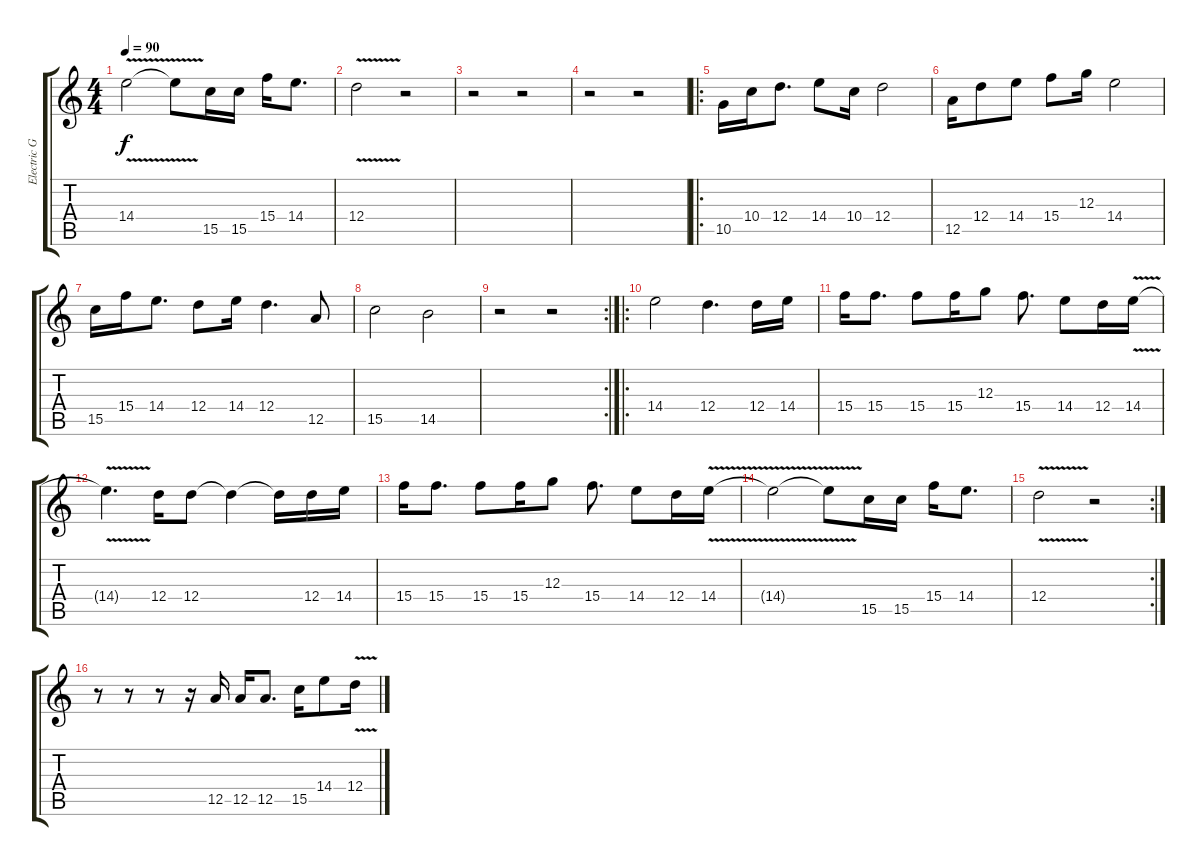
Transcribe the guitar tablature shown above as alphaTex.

\track ("Electric Guitar (Drive)" "Electric G") {instrument overdrivenguitar}
\staff {score tabs}
\tuning (E4 B3 G3 D3 A2 E2) {hide}
\ts (4 4)
\tempo 90
\clef g2
\ks c
14.4{v t}.2{dy f} 14.4{v t}.8 15.5.16 15.5.16 15.4.16 14.4.8{d} |
12.4{v}.2 r.2 |
r.2 r.2 |
r.2 r.2 |
\ro
10.5.16 10.4.16 12.4.8{d} 14.4.8 10.4.16 12.4.2 |
12.5.16 12.4.8 14.4.8 15.4.8 12.3.16 14.4.2 |
15.5.16 15.4.16 14.4.8{d} 12.4.8 14.4.16 12.4.4{d} 12.5.8 |
15.5.2 14.5.2 |
\rc 2
r.2 r.2 |
\ro
14.4.2 12.4.4{d} 12.4.16 14.4.16 |
15.4.16 15.4.8{d} 15.4.8 15.4.16 12.3.8 15.4.8{d} 14.4.8 12.4.16 14.4{v}.16 |
14.4{v t}.4{d} 12.4.16 12.4.8 12.4{t}.4 12.4{t}.16 12.4.16 14.4.16 |
15.4.16 15.4.8{d} 15.4.8 15.4.16 12.3.8 15.4.8{d} 14.4.8 12.4.16 14.4{v}.16 |
14.4{v t}.2 14.4{v t}.8 15.5.16 15.5.16 15.4.16 14.4.8{d} |
\rc 2
12.4{v}.2 r.2 |
r.8 r.8 r.8 r.16 12.5.16 12.5.16 12.5.8{d} 15.5.16 14.4.8 12.4{v}.16
